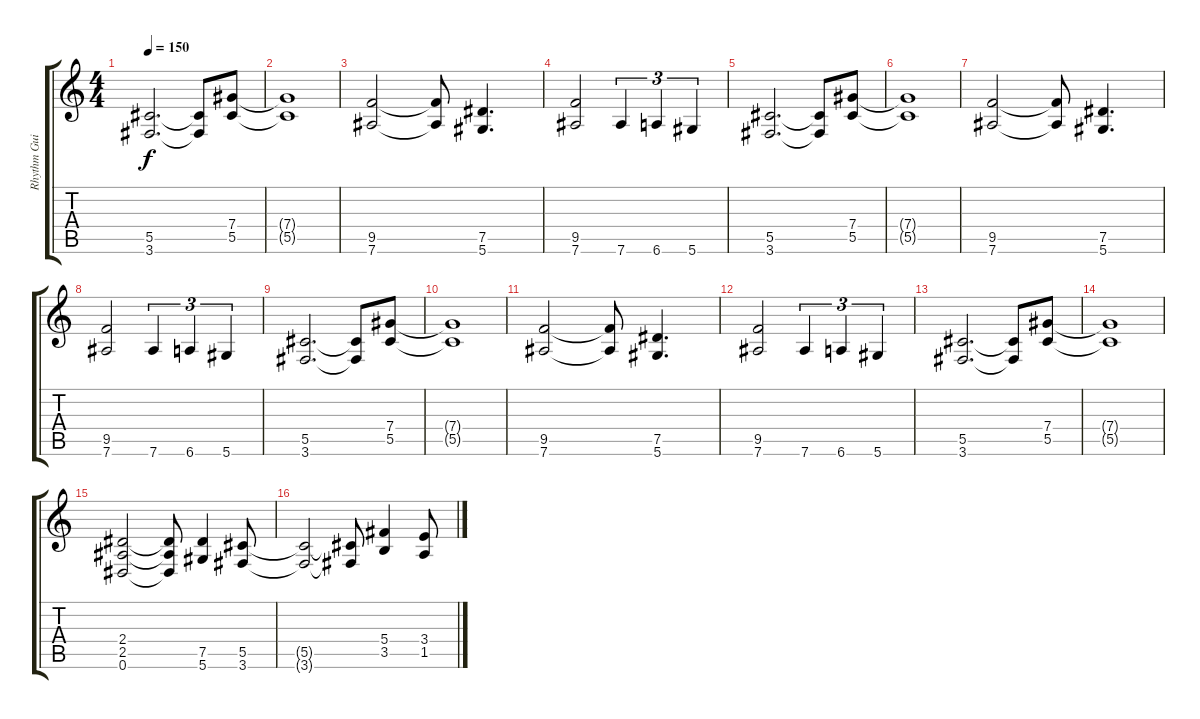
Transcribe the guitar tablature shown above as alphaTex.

\track ("Rhythm Guitar I" "Rhythm Gui") {instrument distortionguitar}
\staff {score tabs}
\tuning (Eb4 Bb3 Gb3 Db3 Ab2 Eb2) {hide}
\ts (4 4)
\tempo 150
\clef g2
\ks c
(5.5 3.6).2{d dy f} (5.5{t} 3.6{t}).8 (7.4 5.5).8 |
(7.4{t} 5.5{t}).1 |
(9.5 7.6).2 (9.5{t} 7.6{t}).8 (7.5 5.6).4{d} |
(9.5 7.6).2 7.6.4{tu (3 2)} 6.6.4{tu (3 2)} 5.6.4{tu (3 2)} |
(5.5 3.6).2{d} (5.5{t} 3.6{t}).8 (7.4 5.5).8 |
(7.4{t} 5.5{t}).1 |
(9.5 7.6).2 (9.5{t} 7.6{t}).8 (7.5 5.6).4{d} |
(9.5 7.6).2 7.6.4{tu (3 2)} 6.6.4{tu (3 2)} 5.6.4{tu (3 2)} |
(5.5 3.6).2{d} (5.5{t} 3.6{t}).8 (7.4 5.5).8 |
(7.4{t} 5.5{t}).1 |
(9.5 7.6).2 (9.5{t} 7.6{t}).8 (7.5 5.6).4{d} |
(9.5 7.6).2 7.6.4{tu (3 2)} 6.6.4{tu (3 2)} 5.6.4{tu (3 2)} |
(5.5 3.6).2{d} (5.5{t} 3.6{t}).8 (7.4 5.5).8 |
(7.4{t} 5.5{t}).1 |
\section ("" "")
(2.4 2.5 0.6).2 (2.4{t} 2.5{t} 0.6{t}).8 (7.5 5.6).4 (5.5 3.6).8 |
(5.5{t} 3.6{t}).2 (5.5{t} 3.6{t}).8 (5.4 3.5).4 (3.4 1.5).8
